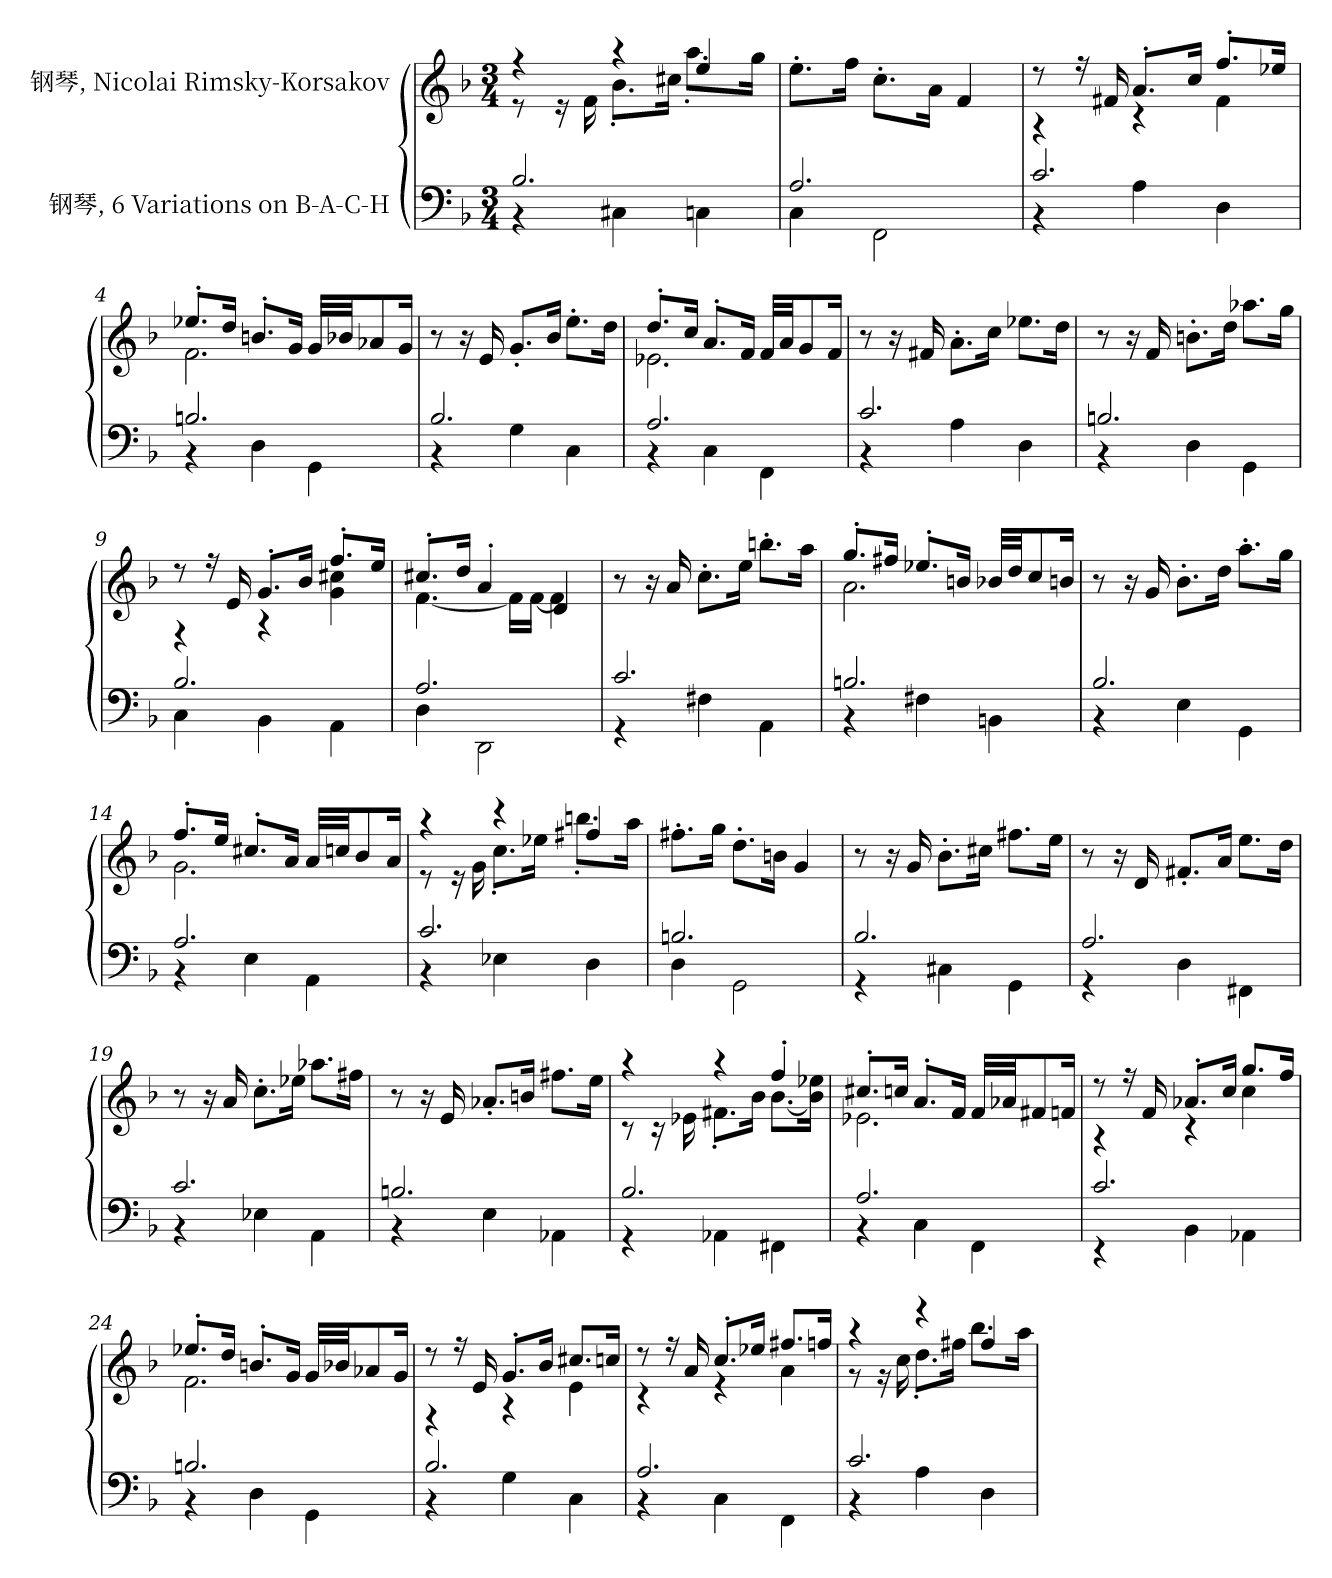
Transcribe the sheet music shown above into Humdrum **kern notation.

**kern	**kern
*part2	*part1
*staff2	*staff1
*I"钢琴, 6 Variations on B-A-C-H	*I"钢琴, Nicolai Rimsky-Korsakov
*clefF4	*clefG2
*k[b-]	*k[b-]
*M3/4	*M3/4
*MM120	*MM120
=1	=1
*^	*^
2.B-/	4r	4r	8r
.	.	.	16r
.	.	.	16f\
.	4C#X\	4r	8.b-'\L
.	.	.	16cc#X\Jk
.	4Cn\	4ee/	8.aa'\L
.	.	.	16gg\Jk
*	*	*v	*v
=2	=2	=2
2.A/	4C\	8.ee'\L
.	.	16ff\Jk
.	2FF\	8.cc'\L
.	.	16a\Jk
.	.	4f/
=3	=3	=3
*	*	*^
2.c/	4r	8r	4r
.	.	16r	.
.	.	16f#X/	.
.	4A\	8.a'/L	4r
.	.	16cc/Jk	.
.	4D\	8.ff'/L	4f#\
.	.	16ee-X/Jk	.
!!LO:LB:g=z	!!
=4	=4	=4	=4
2.Bn/	4r	8.ee-X'/L	2.f\
.	.	16dd/Jk	.
.	4D\	8.bn'/L	.
.	.	16g/Jk	.
.	4GG\	32g/LLL	.
.	.	32b-X/JJ	.
.	.	8a-X/	.
.	.	16g/Jk	.
*	*	*v	*v
=5	=5	=5
2.B-/	4r	8r
.	.	16r
.	.	16e/
.	4G\	8.g'/L
.	.	16b-/Jk
.	4C\	8.ee'\L
.	.	16dd\Jk
=6	=6	=6
*	*	*^
2.A/	4r	8.dd'/L	2.e-X\
.	.	16cc/Jk	.
.	4C\	8.a'/L	.
.	.	16f/Jk	.
.	4FF\	32f/LLL	.
.	.	32a/JJ	.
.	.	8g/	.
.	.	16f/Jk	.
*	*	*v	*v
=7	=7	=7
2.c/	4r	8r
.	.	16r
.	.	16f#X/
.	4A\	8.a'\L
.	.	16cc\Jk
.	4D\	8.ee-X\L
.	.	16dd\Jk
!!LO:LB:g=z
=8	=8	=8
2.Bn/	4r	8r
.	.	16r
.	.	16f/
.	4D\	8.bn'\L
.	.	16dd\Jk
.	4GG\	8.aa-X\L
.	.	16gg\Jk
=9	=9	=9
*	*	*^
2.B-/	4C\	8r	4r
.	.	16r	.
.	.	16e/	.
.	4BB-\	8.g'/L	4r
.	.	16b-/Jk	.
.	4AA\	8.ff'/L	4g\ 4cc#X\
.	.	16ee/Jk	.
=10	=10	=10	=10
2.A/	4D\	8.cc#X'/L	[4.f\
.	.	16dd/Jk	.
.	2DD\	4a'/	.
.	.	.	16f\LL]
.	.	.	[16f\JJ
.	.	4d/	4f\]
*	*	*v	*v
=11	=11	=11
2.c/	4r	8r
.	.	16r
.	.	16a/
.	4F#X\	8.cc'\L
.	.	16ee\Jk
.	4AA\	8.bbn'\L
.	.	16aa\Jk
!!LO:LB:g=z
=12	=12	=12
*	*	*^
2.Bn/	4r	8.gg'/L	2.a\
.	.	16ff#X/Jk	.
.	4F#X\	8.ee-X'/L	.
.	.	16bn/Jk	.
.	4BBn\	32b-X/LLL	.
.	.	32dd/JJ	.
.	.	8cc/	.
.	.	16bn/Jk	.
*	*	*v	*v
=13	=13	=13
2.B-/	4r	8r
.	.	16r
.	.	16g/
.	4E\	8.b-'\L
.	.	16dd\Jk
.	4GG\	8.aa'\L
.	.	16gg\Jk
=14	=14	=14
*	*	*^
2.A/	4r	8.ff'/L	2.g\
.	.	16ee/Jk	.
.	4E\	8.cc#X'/L	.
.	.	16a/Jk	.
.	4AA\	32a/LLL	.
.	.	32ccn/JJ	.
.	.	8b-/	.
.	.	16a/Jk	.
!!LO:LB:g=z	!!
=15	=15	=15	=15
2.c/	4r	4r	8r
.	.	.	16r
.	.	.	16g\
.	4E-X\	4r	8.cc'\L
.	.	.	16ee-X\Jk
.	4D\	4ff#X/	8.bbn'\L
.	.	.	16aa\Jk
*	*	*v	*v
=16	=16	=16
2.Bn/	4D\	8.ff#X'\L
.	.	16gg\Jk
.	2GG\	8.dd'\L
.	.	16bn\Jk
.	.	4g/
=17	=17	=17
2.B-/	4r	8r
.	.	16r
.	.	16g/
.	4C#X\	8.b-'\L
.	.	16cc#X\Jk
.	4GG\	8.ff#X\L
.	.	16ee\Jk
=18	=18	=18
2.A/	4r	8r
.	.	16r
.	.	16d/
.	4D\	8.f#X'/L
.	.	16a/Jk
.	4FF#X\	8.ee\L
.	.	16dd\Jk
!!LO:LB:g=z
=19	=19	=19
2.c/	4r	8r
.	.	16r
.	.	16a/
.	4E-X\	8.cc'\L
.	.	16ee-X\Jk
.	4AA\	8.aa-X\L
.	.	16ff#X\Jk
=20	=20	=20
2.Bn/	4r	8r
.	.	16r
.	.	16e/
.	4E\	8.a-X'/L
.	.	16bn/Jk
.	4AA-X\	8.ff#X\L
.	.	16ee\Jk
=21	=21	=21
*	*	*^
2.B-/	4r	4r	8r
.	.	.	16r
.	.	.	16e-X\
.	4AA-X\	4r	8.f#X'\L
.	.	.	16b-\Jk
.	4FF#X\	4ff'/	[8.b-\L
.	.	.	16b-\] 16ee-X\Jk
!!LO:PB:g=z	!!
=22	=22	=22	=22
2.A/	4r	8.cc#X'/L	2.e-X\
.	.	16ccn/Jk	.
.	4C\	8.a'/L	.
.	.	16f/Jk	.
.	4FF\	32f/LLL	.
.	.	32a-X/JJ	.
.	.	8f#X/	.
.	.	16fn/Jk	.
=23	=23	=23	=23
2.c/	4r	8r	4r
.	.	16r	.
.	.	16f/	.
.	4BB-\	8.a-X'/L	4r
.	.	16cc/Jk	.
.	4AA-X\	8.gg/L	4cc\
.	.	16ff/Jk	.
=24	=24	=24	=24
2.Bn/	4r	8.ee-X'/L	2.f\
.	.	16dd/Jk	.
.	4D\	8.bn'/L	.
.	.	16g/Jk	.
.	4GG\	32g/LLL	.
.	.	32b-X/JJ	.
.	.	8a-X/	.
.	.	16g/Jk	.
!!LO:LB:g=z	!!
=25	=25	=25	=25
*	*	*MM121	*
2.B-/	4r	8r	4r
.	.	16r	.
.	.	16e/	.
.	4G\	8.g'/L	4r
.	.	16b-/Jk	.
.	4C\	8.cc#X/L	4e\
.	.	16ccn/Jk	.
=26	=26	=26	=26
2.A/	4r	8r	4r
.	.	16r	.
.	.	16a/	.
.	4C\	8.cc'/L	4r
.	.	16ee-X/Jk	.
.	4FF\	8.ff#X/L	4a\
.	.	16ffn/Jk	.
=27	=27	=27	=27
2.c/	4r	4r	8r
.	.	.	16r
.	.	.	16cc\
.	4A\	4r	8.dd'\L
.	.	.	16ff#X\Jk
.	4D\	4ff#/	8.bb-\L
.	.	.	16aa\Jk
*v	*v	*	*
*	*v	*v
=	=
*-	*-
